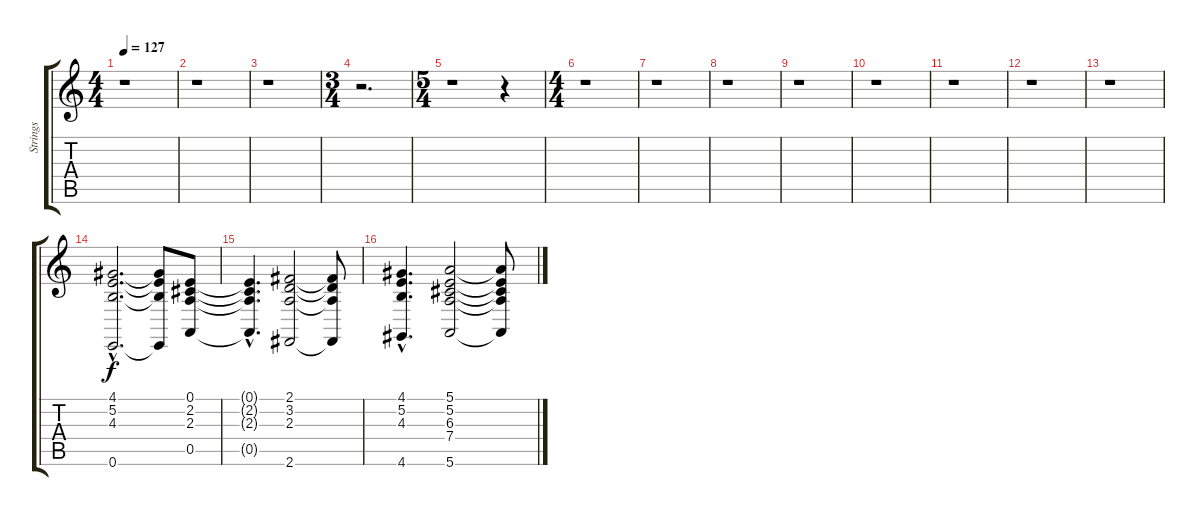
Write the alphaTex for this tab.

\track ("Strings" "Strings") {instrument stringensemble1}
\staff {score tabs}
\tuning (E4 B3 G3 D3 A2 E2) {hide}
\ts (4 4)
\tempo 127
\clef g2
\ks c
r.1{dy f} |
r.1 |
r.1 |
\ts (3 4)
r.2{d} |
\ts (5 4)
r.1 r.4 |
\ts (4 4)
r.1 |
r.1 |
r.1 |
r.1 |
r.1 |
r.1 |
r.1 |
r.1 |
(4.1{hac} 5.2{hac} 4.3{hac} 0.6{hac}).2{d} (4.1{t} 5.2{t} 4.3{t} 0.6{t}).8 (0.1 2.2 2.3 0.5).8 |
(0.1{hac t} 2.2{hac t} 2.3{hac t} 0.5{hac t}).4{d} (2.1 3.2 2.3 2.6).2 (2.1{t} 3.2{t} 2.3{t} 2.6{t}).8 |
(4.1{hac} 5.2{hac} 4.3{hac} 4.6{hac}).4{d} (5.1 5.2 6.3 7.4 5.6).2 (5.1{t} 5.2{t} 6.3{t} 7.4{t} 5.6{t}).8
